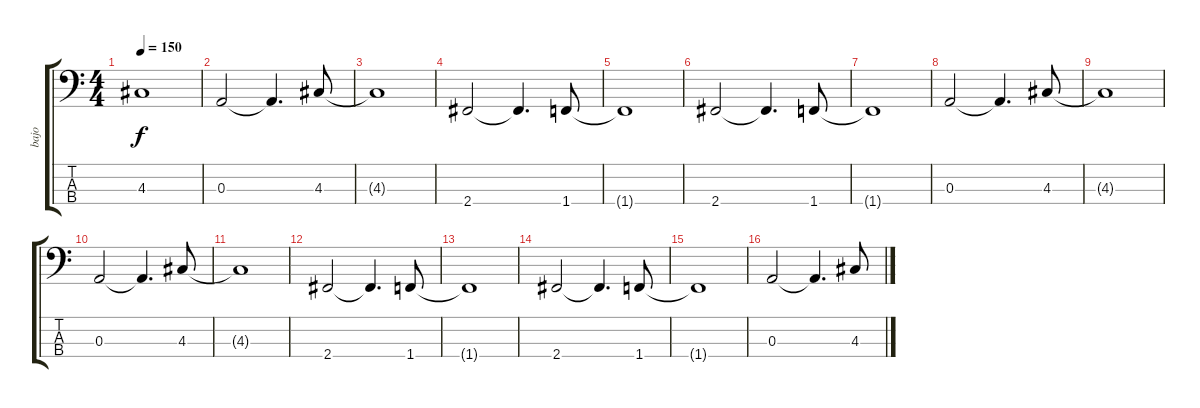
\track ("bajo" "bajo") {instrument electricbassfinger}
\staff {score tabs}
\tuning (G2 D2 A1 E1) {hide}
\ts (4 4)
\tempo 150
\clef f4
\ks c
4.3{t}.1{dy f} |
0.3.2 0.3{t}.4{d} 4.3.8 |
4.3{t}.1 |
2.4.2 2.4{t}.4{d} 1.4.8 |
1.4{t}.1 |
2.4.2 2.4{t}.4{d} 1.4.8 |
1.4{t}.1 |
0.3.2 0.3{t}.4{d} 4.3.8 |
4.3{t}.1 |
0.3.2 0.3{t}.4{d} 4.3.8 |
4.3{t}.1 |
2.4.2 2.4{t}.4{d} 1.4.8 |
1.4{t}.1 |
2.4.2 2.4{t}.4{d} 1.4.8 |
1.4{t}.1 |
0.3.2 0.3{t}.4{d} 4.3.8
